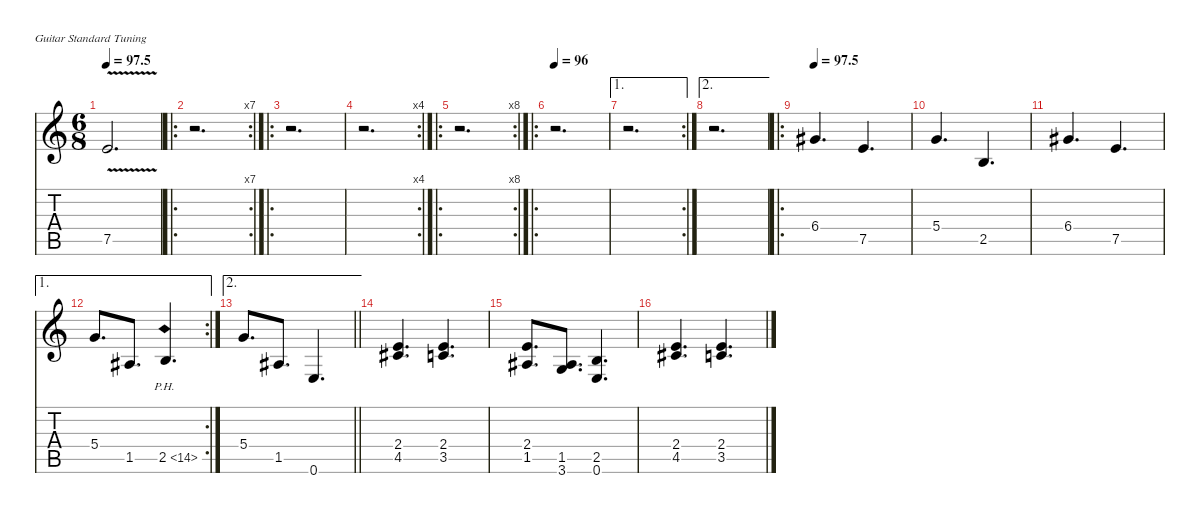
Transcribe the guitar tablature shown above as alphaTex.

\defaultSystemsLayout 4
\hideDynamics
\bracketExtendMode nobrackets
\singleTrackTrackNamePolicy hidden
\multiTrackTrackNamePolicy hidden
\firstSystemTrackNameMode fullname
\firstSystemTrackNameOrientation horizontal
\otherSystemsTrackNameOrientation horizontal
\track ("Guitar" "dist.guit.") {instrument distortionguitar}
\staff {score tabs}
\tuning (E4 B3 G3 D3 A2 E2)
\ts (6 8)
\tempo
97.5
\accidentals auto
\clef g2
\ottava regular
\simile none
\ks c
7.5{v t}.2{d dy f beam Up} |
\ro
\rc 7
r.2{d beam Down} |
\ro
r.2{d beam Down} |
\rc 4
r.2{d beam Down} |
\ro
\rc 8
r.2{d beam Down} |
\ro
\tempo 96
r.2{d beam Down} |
\ae 1
\rc 2
r.2{d beam Down} |
\ae 2
r.2{d beam Down} |
\ro
\tempo
97.5 6.4{acc #}.4{d beam Up} 7.5.4{d beam Up} |
5.4.4{d beam Up} 2.5.4{d beam Up} |
6.4{acc #}.4{d beam Up} 7.5.4{d beam Up} |
\ae 1
\rc 2
5.4.8{d beam Up} 1.5{acc #}.8{d beam Up} 2.5{ph 12}.4{d dy ff beam Up} |
\ae 2
\barLineRight lightlight
5.4.8{d dy f beam Up} 1.5{acc #}.8{d beam Up} 0.6.4{d beam Up} |
(2.4 4.5{acc #}).4{d beam Up} (2.4 3.5).4{d beam Up} |
(2.4 1.5{acc #}).8{d beam Up} (1.5{acc #} 3.6).8{d beam Up} (2.5 0.6).4{d beam Up} |
(2.4 4.5{acc #}).4{d beam Up} (2.4 3.5).4{d beam Up}
